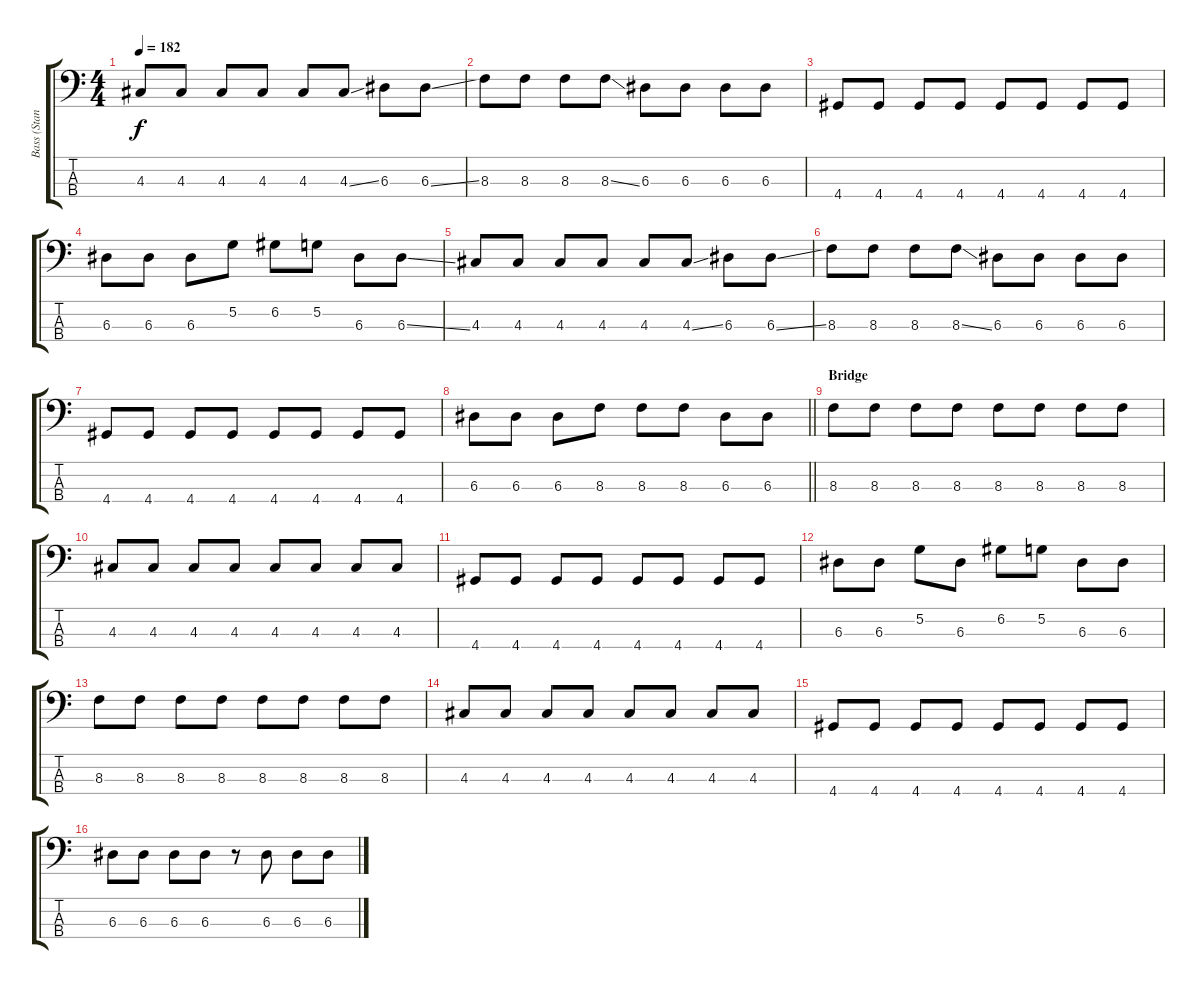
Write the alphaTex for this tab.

\track ("Bass (Standard Tuning)" "Bass (Stan") {instrument electricbasspick}
\staff {score tabs}
\tuning (G2 D2 A1 E1) {hide}
\ts (4 4)
\tempo 182
\clef f4
\ks c
4.3.8{dy f} 4.3.8 4.3.8 4.3.8 4.3.8 4.3{ss}.8 6.3.8 6.3{ss}.8 |
8.3.8 8.3.8 8.3.8 8.3{ss}.8 6.3.8 6.3.8 6.3.8 6.3.8 |
4.4.8 4.4.8 4.4.8 4.4.8 4.4.8 4.4.8 4.4.8 4.4.8 |
6.3.8 6.3.8 6.3.8 5.2.8 6.2.8 5.2.8 6.3.8 6.3{ss}.8 |
4.3.8 4.3.8 4.3.8 4.3.8 4.3.8 4.3{ss}.8 6.3.8 6.3{ss}.8 |
8.3.8 8.3.8 8.3.8 8.3{ss}.8 6.3.8 6.3.8 6.3.8 6.3.8 |
4.4.8 4.4.8 4.4.8 4.4.8 4.4.8 4.4.8 4.4.8 4.4.8 |
\barLineRight lightlight
6.3.8 6.3.8 6.3.8 8.3.8 8.3.8 8.3.8 6.3.8 6.3.8 |
\section ("" "Bridge")
8.3.8 8.3.8 8.3.8 8.3.8 8.3.8 8.3.8 8.3.8 8.3.8 |
4.3.8 4.3.8 4.3.8 4.3.8 4.3.8 4.3.8 4.3.8 4.3.8 |
4.4.8 4.4.8 4.4.8 4.4.8 4.4.8 4.4.8 4.4.8 4.4.8 |
6.3.8 6.3.8 5.2.8 6.3.8 6.2.8 5.2.8 6.3.8 6.3.8 |
8.3.8 8.3.8 8.3.8 8.3.8 8.3.8 8.3.8 8.3.8 8.3.8 |
4.3.8 4.3.8 4.3.8 4.3.8 4.3.8 4.3.8 4.3.8 4.3.8 |
4.4.8 4.4.8 4.4.8 4.4.8 4.4.8 4.4.8 4.4.8 4.4.8 |
6.3.8 6.3.8 6.3.8 6.3.8 r.8 6.3.8 6.3.8 6.3{sl}.8
